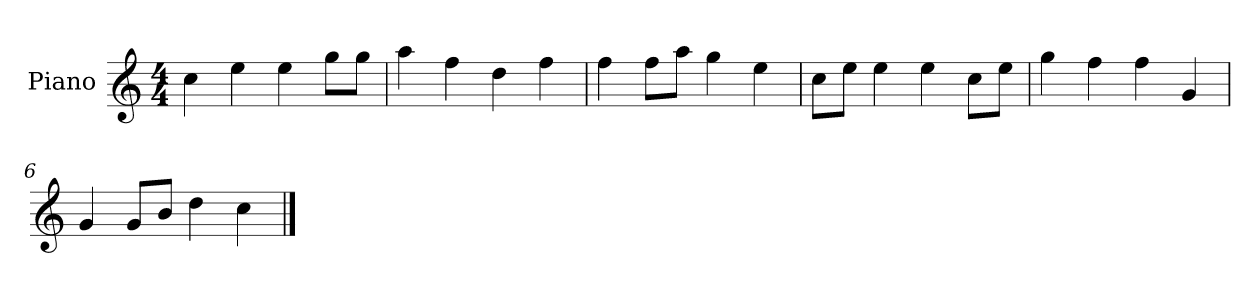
**kern
*part1
*staff1
*I"Piano
*I'P-no
*clefG2
*k[]
*M4/4
*MM90
=1
4cc\
4ee\
4ee\
8gg\L
8gg\J
=2
4aa\
4ff\
4dd\
4ff\
=3
4ff\
8ff\L
8aa\J
4gg\
4ee\
=4
8cc\L
8ee\J
4ee\
4ee\
8cc\L
8ee\J
=5
4gg\
4ff\
4ff\
4g/
=6
4g/
8g/L
8b/J
4dd\
4cc\
==
*-
